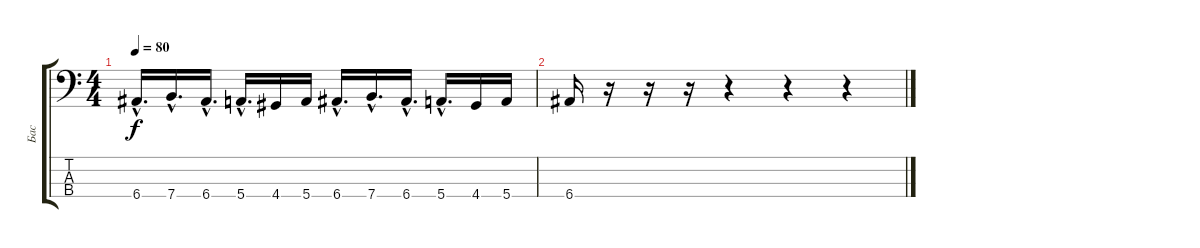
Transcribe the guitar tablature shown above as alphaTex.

\track ("Бас" "Бас") {instrument electricbasspick}
\staff {score tabs}
\tuning (G2 D2 A1 E1) {hide}
\ts (4 4)
\tempo 80
\clef f4
\ks c
6.4{hac}.16{d dy f} 7.4{hac}.16{d} 6.4{hac}.16{d} 5.4{hac}.16{d} 4.4.16 5.4.16 6.4{hac}.16{d} 7.4{hac}.16{d} 6.4{hac}.16{d} 5.4{hac}.16{d} 4.4.16 5.4.16 |
6.4.16 r.16 r.16 r.16 r.4 r.4 r.4
